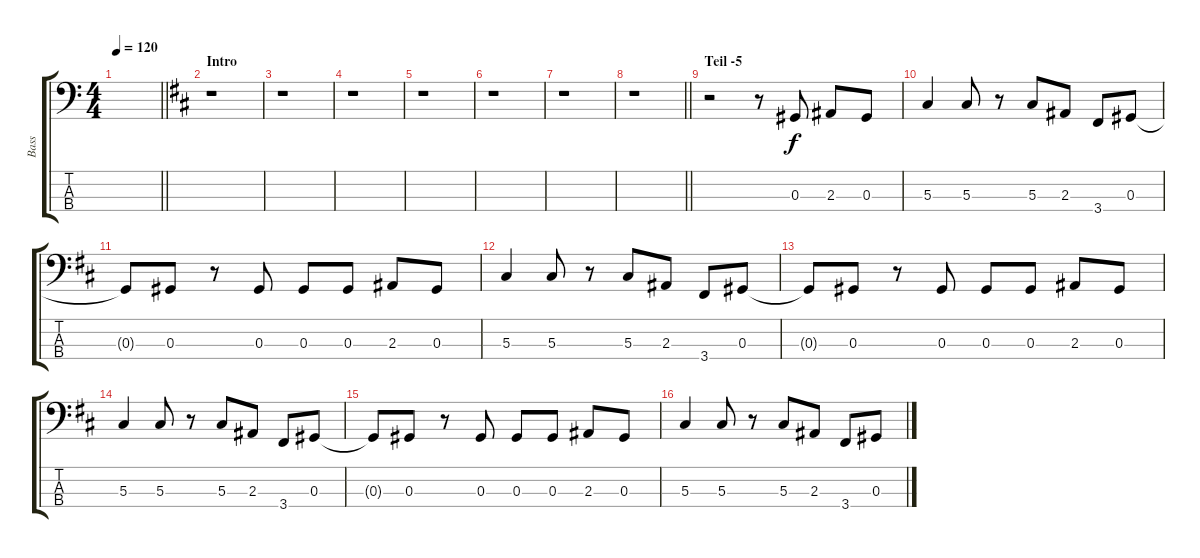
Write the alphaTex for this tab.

\track ("Bass" "Bass") {instrument electricbasspick}
\staff {score tabs}
\tuning (Gb2 Db2 Ab1 Eb1) {hide}
\ts (4 4)
\tempo 120
\clef f4
\barLineRight lightlight
\ks c
|
\section ("" "Intro")
\ks d
r.1 |
r.1 |
r.1 |
r.1 |
r.1 |
r.1 |
\barLineRight lightlight
r.1 |
\section ("" "Teil -5")
r.2 r.8 0.3.8 2.3.8 0.3.8 |
5.3.4 5.3.8 r.8 5.3.8 2.3.8 3.4.8 0.3.8 |
0.3{t}.8 0.3.8 r.8 0.3.8 0.3.8 0.3.8 2.3.8 0.3.8 |
5.3.4 5.3.8 r.8 5.3.8 2.3.8 3.4.8 0.3.8 |
0.3{t}.8 0.3.8 r.8 0.3.8 0.3.8 0.3.8 2.3.8 0.3.8 |
5.3.4 5.3.8 r.8 5.3.8 2.3.8 3.4.8 0.3.8 |
0.3{t}.8 0.3.8 r.8 0.3.8 0.3.8 0.3.8 2.3.8 0.3.8 |
5.3.4 5.3.8 r.8 5.3.8 2.3.8 3.4.8 0.3.8
